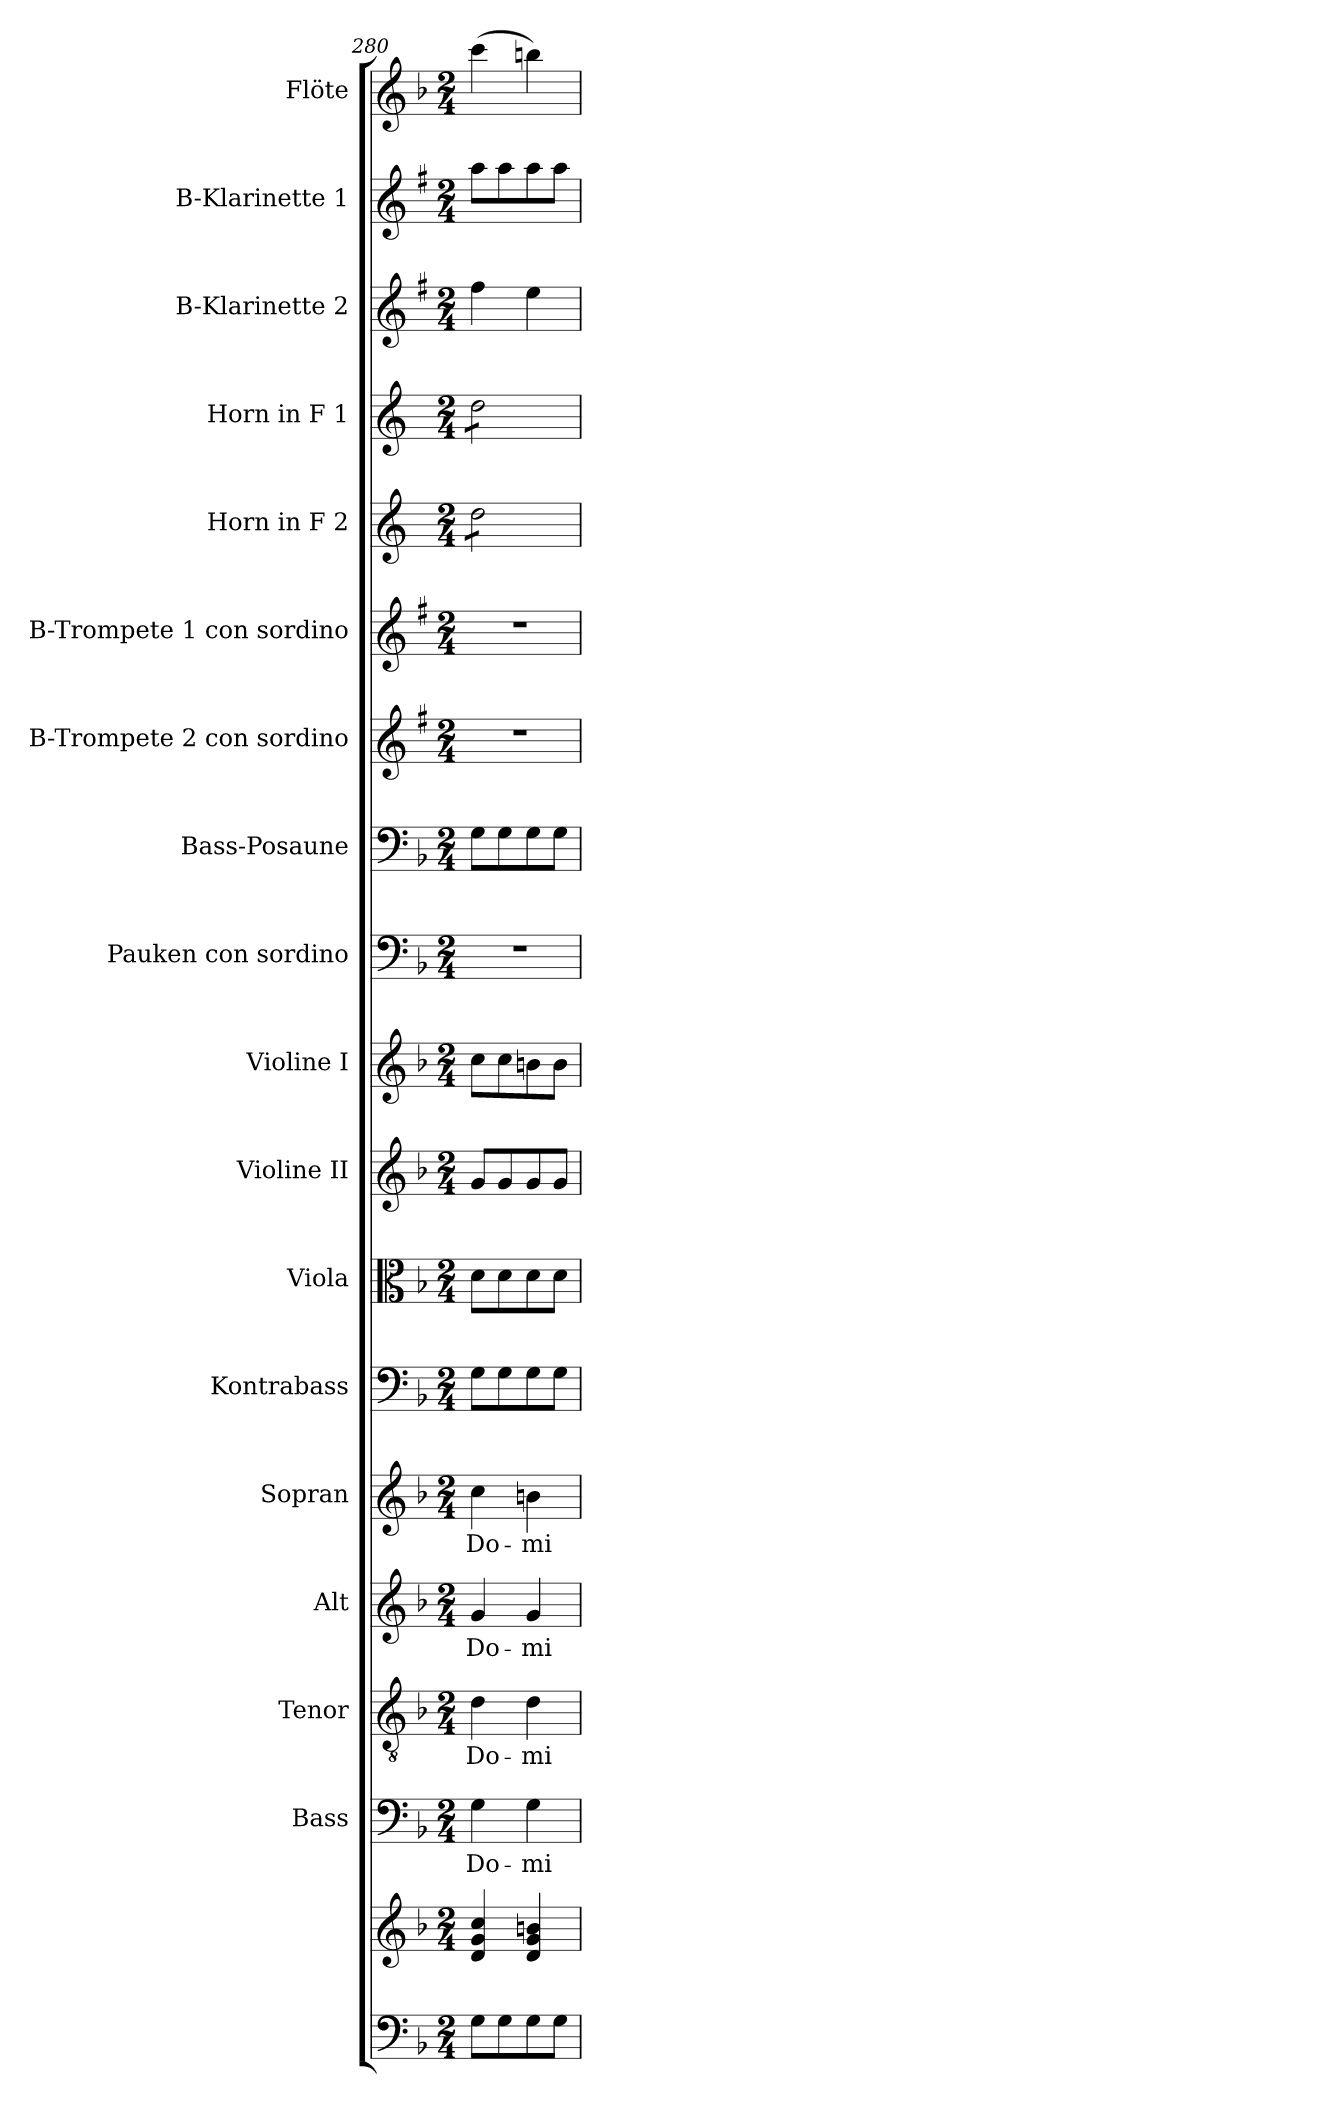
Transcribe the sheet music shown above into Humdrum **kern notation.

**kern	**kern	**kern	**text	**kern	**text	**kern	**text	**kern	**text	**kern	**kern	**kern	**kern	**kern	**kern	**kern	**kern	**kern	**kern	**kern	**kern	**kern
*part18	*part18	*part17	*part17	*part16	*part16	*part15	*part15	*part14	*part14	*part13	*part12	*part11	*part10	*part9	*part8	*part7	*part6	*part5	*part4	*part3	*part2	*part1
*staff19	*staff18	*staff17	*staff17	*staff16	*staff16	*staff15	*staff15	*staff14	*staff14	*staff13	*staff12	*staff11	*staff10	*staff9	*staff8	*staff7	*staff6	*staff5	*staff4	*staff3	*staff2	*staff1
*	*	*I"Bass	*	*I"Tenor	*	*I"Alt	*	*I"Sopran	*	*I"Kontrabass	*I"Viola	*I"Violine II	*I"Violine I	*I"Pauken con sordino	*I"Bass-Posaune	*I"B-Trompete 2 con sordino	*I"B-Trompete 1 con sordino	*I"Horn in F 2	*I"Horn in F 1	*I"B-Klarinette 2	*I"B-Klarinette 1	*I"Flöte
*	*	*I'B.	*	*I'T.	*	*I'A.	*	*I'S.	*	*I'Kb.	*I'Vla.	*I'Vl. II	*I'Vl. I	*I'Pk.	*I'B. Pos.	*I'B Trp. 2	*I'B Trp. 1	*	*	*I'B Kl. 2	*I'B Kl. 1	*I'Fl.
*clefF4	*clefG2	*clefF4	*	*clefGv2	*	*clefG2	*	*clefG2	*	*clefF4	*clefC3	*clefG2	*clefG2	*clefF4	*clefF4	*clefG2	*clefG2	*clefG2	*clefG2	*clefG2	*clefG2	*clefG2
*	*	*	*	*	*	*	*	*	*	*ITrd7c12	*	*	*	*	*	*ITrd1c2	*ITrd1c2	*ITrd4c7	*ITrd4c7	*ITrd1c2	*ITrd1c2	*
*k[b-]	*k[b-]	*k[b-]	*	*k[b-]	*	*k[b-]	*	*k[b-]	*	*k[b-]	*k[b-]	*k[b-]	*k[b-]	*k[b-]	*k[b-]	*k[b-]	*k[b-]	*k[b-]	*k[b-]	*k[b-]	*k[b-]	*k[b-]
*F:	*F:	*F:	*	*F:	*	*F:	*	*F:	*	*F:	*F:	*F:	*F:	*F:	*F:	*F:	*F:	*F:	*F:	*F:	*F:	*F:
*M2/4	*M2/4	*M2/4	*	*M2/4	*	*M2/4	*	*M2/4	*	*M2/4	*M2/4	*M2/4	*M2/4	*M2/4	*M2/4	*M2/4	*M2/4	*M2/4	*M2/4	*M2/4	*M2/4	*M2/4
=280	=280	=280	=280	=280	=280	=280	=280	=280	=280	=280	=280	=280	=280	=280	=280	=280	=280	=280	=280	=280	=280	=280
!	!	!	!LO:LY:b	!	!LO:LY:b	!	!LO:LY:b	!	!LO:LY:b	!	!	!	!	!	!	!	!	!	!	!	!	!
*	*	*	*	*	*	*	*	*	*	*	*	*	*	*	*	*	*	*tremolo	*	*	*	*
*	*	*	*	*	*	*	*	*	*	*	*	*	*	*	*	*	*	*	*tremolo	*	*	*
8G\L	4d/ 4g/ 4cc/	4G\	Do-	4d\	Do-	4g/	Do-	4cc\	Do-	8GG\L	8d\L	8g/L	8cc\L	2r	8G\L	2r	2r	8g\L	8g\L	4ee\	8gg\L	(>4ccc\
8G\	.	.	.	.	.	.	.	.	.	8GG\	8d\	8g/	8cc\	.	8G\	.	.	8g\	8g\	.	8gg\	.
!	!	!	!LO:LY:b	!	!LO:LY:b	!	!LO:LY:b	!	!LO:LY:b	!	!	!	!	!	!	!	!	!	!	!	!	!
8G\	4d/ 4g/ 4bn/	4G\	-mi-	4d\	-mi-	4g/	-mi-	4bn\	-mi-	8GG\	8d\	8g/	8bn\	.	8G\	.	.	8g\	8g\	4dd\	8gg\	4bbn\)
8G\J	.	.	.	.	.	.	.	.	.	8GG\J	8d\J	8g/J	8b\J	.	8G\J	.	.	8g\J	8g\J	.	8gg\J	.
*	*	*	*	*	*	*	*	*	*	*	*	*	*	*	*	*	*	*	*Xtremolo	*	*	*
*	*	*	*	*	*	*	*	*	*	*	*	*	*	*	*	*	*	*Xtremolo	*	*	*	*
=	=	=	=	=	=	=	=	=	=	=	=	=	=	=	=	=	=	=	=	=	=	=
*-	*-	*-	*-	*-	*-	*-	*-	*-	*-	*-	*-	*-	*-	*-	*-	*-	*-	*-	*-	*-	*-	*-
